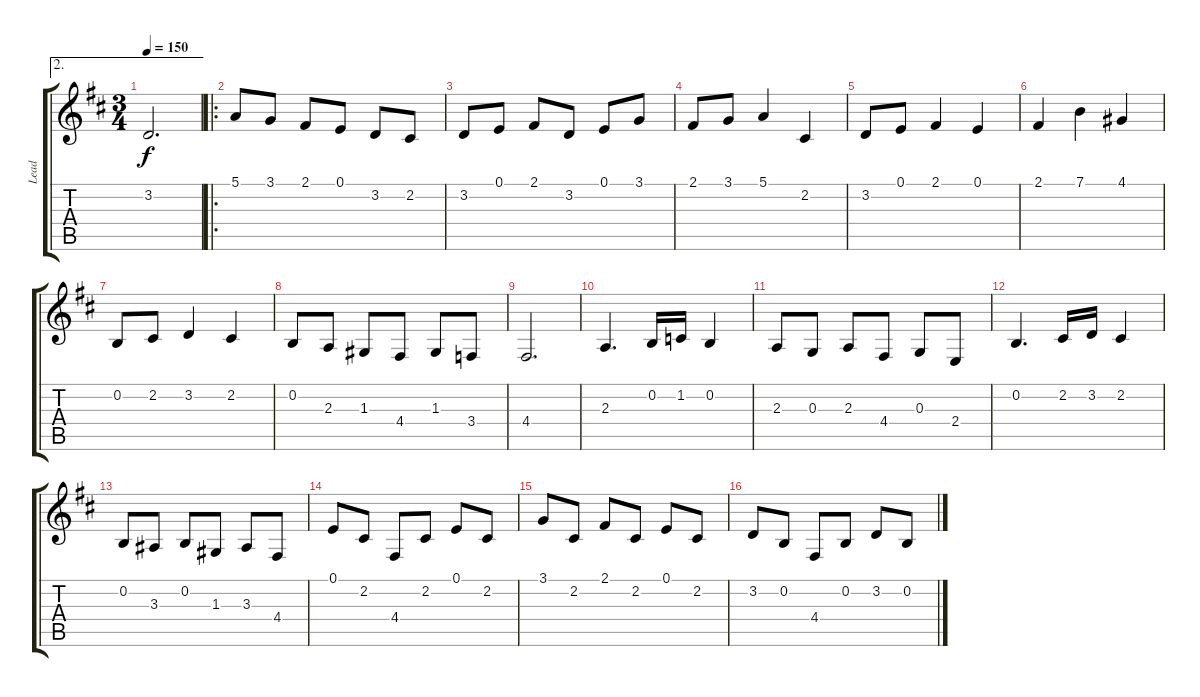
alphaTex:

\track ("Lead" "Lead") {instrument harpsichord}
\staff {score tabs}
\tuning (E4 B3 G3 D3 A2 E2) {hide}
\ae 2
\ts (3 4)
\tempo 150
\clef g2
\ks d
3.2.2{d dy f} |
\ro
5.1.8 3.1.8 2.1.8 0.1.8 3.2.8 2.2.8 |
3.2.8 0.1.8 2.1.8 3.2.8 0.1.8 3.1.8 |
2.1.8 3.1.8 5.1.4 2.2.4 |
3.2.8 0.1.8 2.1.4 0.1.4 |
2.1.4 7.1.4 4.1.4 |
0.2.8 2.2.8 3.2.4 2.2.4 |
0.2.8 2.3.8 1.3.8 4.4.8 1.3.8 3.4.8 |
4.4.2{d} |
2.3.4{d} 0.2.16 1.2.16 0.2.4 |
2.3.8 0.3.8 2.3.8 4.4.8 0.3.8 2.4.8 |
0.2.4{d} 2.2.16 3.2.16 2.2.4 |
0.2.8 3.3.8 0.2.8 1.3.8 3.3.8 4.4.8 |
0.1.8 2.2.8 4.4.8 2.2.8 0.1.8 2.2.8 |
3.1.8 2.2.8 2.1.8 2.2.8 0.1.8 2.2.8 |
3.2.8 0.2.8 4.4.8 0.2.8 3.2.8 0.2.8
